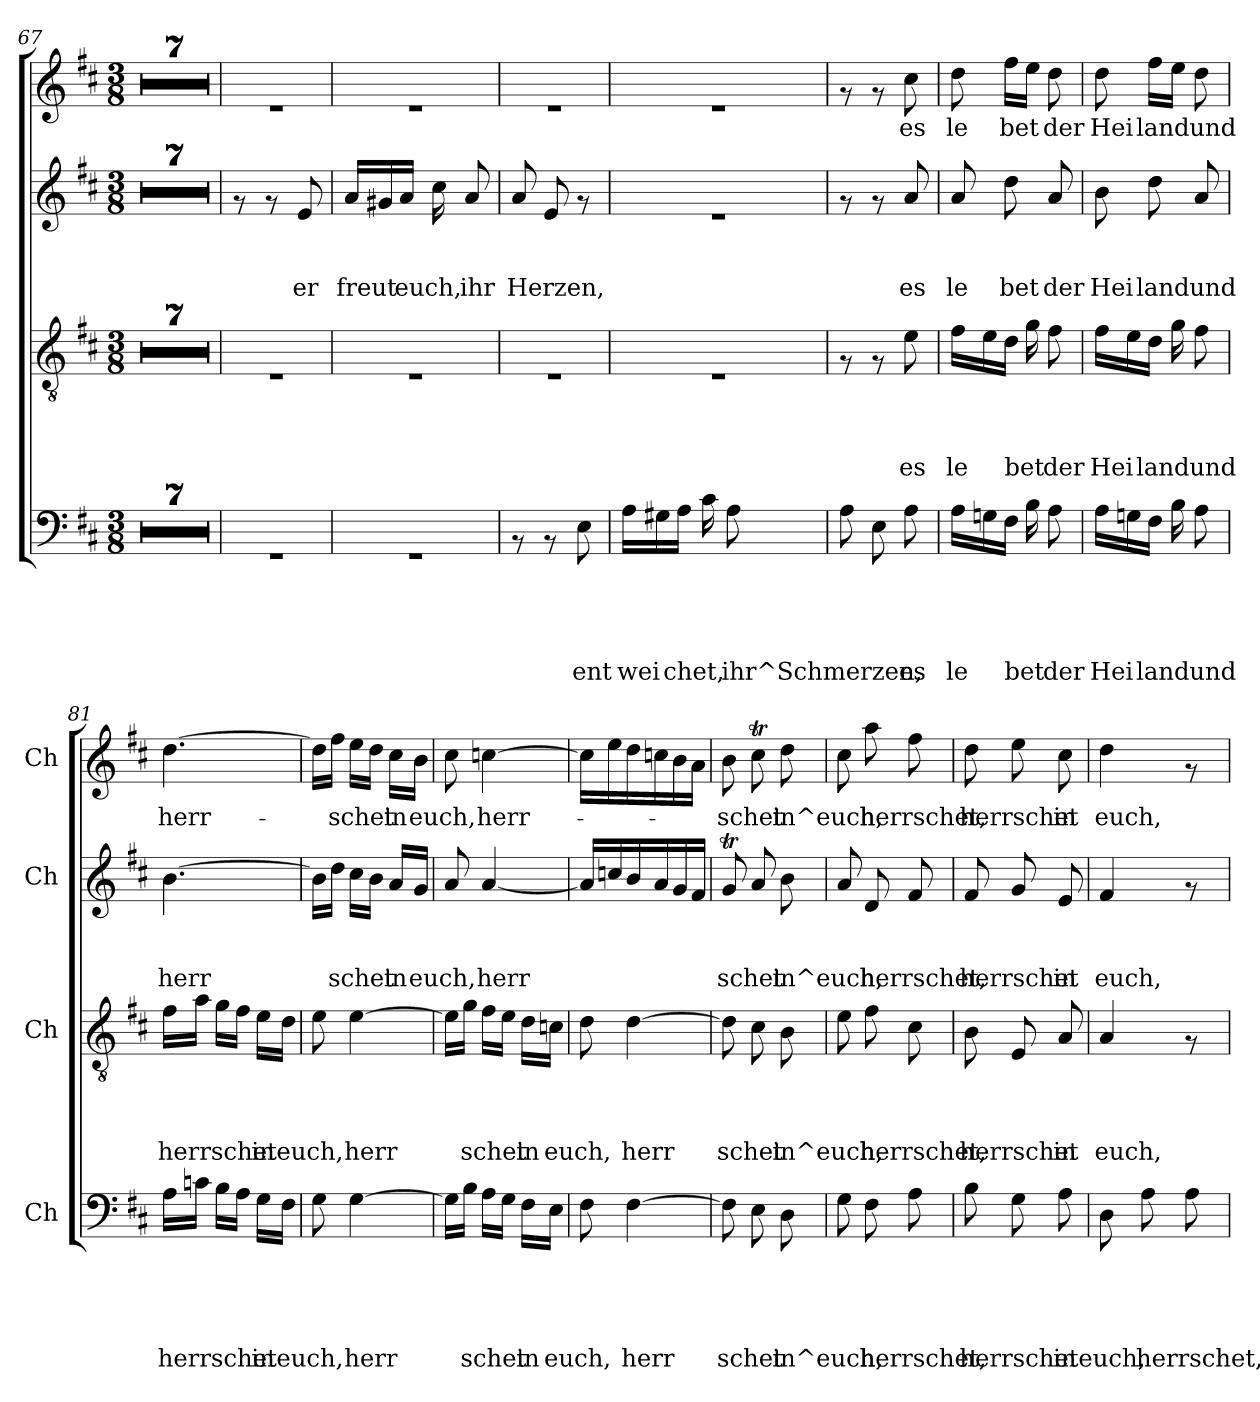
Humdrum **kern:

**kern	**text	**text	**text	**text	**text	**kern	**text	**text	**text	**text	**kern	**text	**text	**text	**kern	**text
*part4	*part4	*part4	*part4	*part4	*part4	*part3	*part3	*part3	*part3	*part3	*part2	*part2	*part2	*part2	*part1	*part1
*staff4	*staff4	*staff4	*staff4	*staff4	*staff4	*staff3	*staff3	*staff3	*staff3	*staff3	*staff2	*staff2	*staff2	*staff2	*staff1	*staff1
*I'Ch	*	*	*	*	*	*I'Ch	*	*	*	*	*I'Ch	*	*	*	*I'Ch	*
*clefF4	*	*	*	*	*	*clefGv2	*	*	*	*	*clefG2	*	*	*	*clefG2	*
*k[f#c#]	*	*	*	*	*	*k[f#c#]	*	*	*	*	*k[f#c#]	*	*	*	*k[f#c#]	*
*D:	*	*	*	*	*	*D:	*	*	*	*	*D:	*	*	*	*D:	*
*M3/8	*	*	*	*	*	*M3/8	*	*	*	*	*M3/8	*	*	*	*M3/8	*
=67	=67	=67	=67	=67	=67	=67	=67	=67	=67	=67	=67	=67	=67	=67	=67	=67
4.r	.	.	.	.	.	4.r	.	.	.	.	4.r	.	.	.	4.r	.
=68	=68	=68	=68	=68	=68	=68	=68	=68	=68	=68	=68	=68	=68	=68	=68	=68
4.r	.	.	.	.	.	4.r	.	.	.	.	4.r	.	.	.	4.r	.
=69	=69	=69	=69	=69	=69	=69	=69	=69	=69	=69	=69	=69	=69	=69	=69	=69
4.r	.	.	.	.	.	4.r	.	.	.	.	4.r	.	.	.	4.r	.
=70	=70	=70	=70	=70	=70	=70	=70	=70	=70	=70	=70	=70	=70	=70	=70	=70
4.r	.	.	.	.	.	4.r	.	.	.	.	4.r	.	.	.	4.r	.
=71	=71	=71	=71	=71	=71	=71	=71	=71	=71	=71	=71	=71	=71	=71	=71	=71
4.r	.	.	.	.	.	4.r	.	.	.	.	4.r	.	.	.	4.r	.
=72	=72	=72	=72	=72	=72	=72	=72	=72	=72	=72	=72	=72	=72	=72	=72	=72
4.r	.	.	.	.	.	4.r	.	.	.	.	4.r	.	.	.	4.r	.
=73	=73	=73	=73	=73	=73	=73	=73	=73	=73	=73	=73	=73	=73	=73	=73	=73
4.r	.	.	.	.	.	4.r	.	.	.	.	4.r	.	.	.	4.r	.
!!LO:LB:g=z
=74	=74	=74	=74	=74	=74	=74	=74	=74	=74	=74	=74	=74	=74	=74	=74	=74
4.rGG	.	.	.	.	.	4.rE	.	.	.	.	8rf	.	.	.	4.re	.
.	.	.	.	.	.	.	.	.	.	.	8rf	.	.	.	.	.
!	!	!	!	!	!	!	!	!	!	!	!	!	!	!LO:LY:b	!	!
.	.	.	.	.	.	.	.	.	.	.	8e/	.	.	er	.	.
=75	=75	=75	=75	=75	=75	=75	=75	=75	=75	=75	=75	=75	=75	=75	=75	=75
!	!	!	!	!	!	!	!	!	!	!	!	!	!	!LO:LY:b	!	!
4.rGG	.	.	.	.	.	4.rE	.	.	.	.	16a/LL	.	.	freut	4.re	.
.	.	.	.	.	.	.	.	.	.	.	16g#X/	.	.	.	.	.
!	!	!	!	!	!	!	!	!	!	!	!	!	!	!LO:LY:b	!	!
.	.	.	.	.	.	.	.	.	.	.	16a/JJ	.	.	euch,	.	.
.	.	.	.	.	.	.	.	.	.	.	16cc#\	.	.	.	.	.
!	!	!	!	!	!	!	!	!	!	!	!	!	!	!LO:LY:b	!	!
.	.	.	.	.	.	.	.	.	.	.	8a/	.	.	ihr	.	.
=76	=76	=76	=76	=76	=76	=76	=76	=76	=76	=76	=76	=76	=76	=76	=76	=76
!	!	!	!	!	!	!	!	!	!	!	!	!	!	!LO:LY:b	!	!
8rAA	.	.	.	.	.	4.rE	.	.	.	.	8a/	.	.	Herzen,	4.re	.
8rAA	.	.	.	.	.	.	.	.	.	.	8e/	.	.	.	.	.
!	!	!	!	!	!LO:LY:b	!	!	!	!	!	!	!	!	!	!	!
8E\	.	.	.	.	ent	.	.	.	.	.	8rf	.	.	.	.	.
=77	=77	=77	=77	=77	=77	=77	=77	=77	=77	=77	=77	=77	=77	=77	=77	=77
!	!	!	!	!	!LO:LY:b	!	!	!	!	!	!	!	!	!	!	!
16A\LL	.	.	.	.	wei	4.rE	.	.	.	.	4.re	.	.	.	4.re	.
16G#X\	.	.	.	.	.	.	.	.	.	.	.	.	.	.	.	.
!	!	!	!	!	!LO:LY:b	!	!	!	!	!	!	!	!	!	!	!
16A\JJ	.	.	.	.	chet,	.	.	.	.	.	.	.	.	.	.	.
16c#\	.	.	.	.	.	.	.	.	.	.	.	.	.	.	.	.
!	!	!	!	!	!LO:LY:b	!	!	!	!	!	!	!	!	!	!	!
8A\	.	.	.	.	ihr^Schmerzen,	.	.	.	.	.	.	.	.	.	.	.
=78	=78	=78	=78	=78	=78	=78	=78	=78	=78	=78	=78	=78	=78	=78	=78	=78
8A\	.	.	.	.	.	8rF	.	.	.	.	8rf	.	.	.	8rf	.
8E\	.	.	.	.	.	8rF	.	.	.	.	8rf	.	.	.	8rf	.
!	!	!	!	!	!LO:LY:b	!	!	!	!	!LO:LY:b	!	!	!	!LO:LY:b	!	!LO:LY:b
8A\	.	.	.	.	es	8e\	.	.	.	es	8a/	.	.	es	8cc#\	es
=79	=79	=79	=79	=79	=79	=79	=79	=79	=79	=79	=79	=79	=79	=79	=79	=79
!	!	!	!	!	!LO:LY:b	!	!	!	!	!LO:LY:b	!	!	!	!LO:LY:b	!	!LO:LY:b
16A\LL	.	.	.	.	le	16f#\LL	.	.	.	le	8a/	.	.	le	8dd\	le
16Gn\	.	.	.	.	.	16e\	.	.	.	.	.	.	.	.	.	.
!	!	!	!	!	!	!	!	!	!	!	!	!	!	!LO:LY:b	!	!LO:LY:b
16F#\JJ	.	.	.	.	.	16d\JJ	.	.	.	.	8dd\	.	.	bet	16ff#\LL	bet
!	!	!	!	!	!LO:LY:b	!	!	!	!	!LO:LY:b	!	!	!	!	!	!
16B\	.	.	.	.	bet	16g\	.	.	.	bet	.	.	.	.	16ee\JJ	.
!	!	!	!	!	!LO:LY:b	!	!	!	!	!LO:LY:b	!	!	!	!LO:LY:b	!	!LO:LY:b
8A\	.	.	.	.	der	8f#\	.	.	.	der	8a/	.	.	der	8dd\	der
=80	=80	=80	=80	=80	=80	=80	=80	=80	=80	=80	=80	=80	=80	=80	=80	=80
!	!	!	!	!	!LO:LY:b	!	!	!	!	!LO:LY:b	!	!	!	!LO:LY:b	!	!LO:LY:b
16A\LL	.	.	.	.	Hei	16f#\LL	.	.	.	Hei	8b\	.	.	Hei	8dd\	Hei
16Gn\	.	.	.	.	.	16e\	.	.	.	.	.	.	.	.	.	.
!	!	!	!	!	!LO:LY:b	!	!	!	!	!LO:LY:b	!	!	!	!LO:LY:b	!	!LO:LY:b
16F#\JJ	.	.	.	.	land	16d\JJ	.	.	.	land	8dd\	.	.	land	16ff#\LL	land
16B\	.	.	.	.	.	16g\	.	.	.	.	.	.	.	.	16ee\JJ	.
!	!	!	!	!	!LO:LY:b	!	!	!	!	!LO:LY:b	!	!	!	!LO:LY:b	!	!LO:LY:b
8A\	.	.	.	.	und	8f#\	.	.	.	und	8a/	.	.	und	8dd\	und
!!LO:PB:g=z
=81	=81	=81	=81	=81	=81	=81	=81	=81	=81	=81	=81	=81	=81	=81	=81	=81
!	!	!	!	!	!LO:LY:b	!	!	!	!	!LO:LY:b	!	!	!	!LO:LY:b	!	!LO:LY:b
16A\LL	.	.	.	.	herrschet	16f#\LL	.	.	.	herrschet	[>4.b\	.	.	herr	[>4.dd\	herr-
16cn\JJ	.	.	.	.	.	16a\JJ	.	.	.	.	.	.	.	.	.	.
16B\LL	.	.	.	.	.	16g\LL	.	.	.	.	.	.	.	.	.	.
16A\JJ	.	.	.	.	.	16f#\JJ	.	.	.	.	.	.	.	.	.	.
!	!	!	!	!	!LO:LY:b	!	!	!	!	!LO:LY:b	!	!	!	!	!	!
16G\LL	.	.	.	.	in	16e\LL	.	.	.	in	.	.	.	.	.	.
!	!	!	!	!	!LO:LY:b	!	!	!	!	!LO:LY:b	!	!	!	!	!	!
16F#\JJ	.	.	.	.	euch,	16d\JJ	.	.	.	euch,	.	.	.	.	.	.
=82	=82	=82	=82	=82	=82	=82	=82	=82	=82	=82	=82	=82	=82	=82	=82	=82
8G\	.	.	.	.	.	8e\	.	.	.	.	16b\LL]	.	.	.	16dd\LL]	.
.	.	.	.	.	.	.	.	.	.	.	16dd\JJ	.	.	.	16ff#\JJ	.
!	!	!	!	!	!LO:LY:b	!	!	!	!	!LO:LY:b	!	!	!	!LO:LY:b	!	!LO:LY:b
[>4G\	.	.	.	.	herr	[>4e\	.	.	.	herr	16cc#\LL	.	.	schet	16ee\LL	-schet
.	.	.	.	.	.	.	.	.	.	.	16b\JJ	.	.	.	16dd\JJ	.
!	!	!	!	!	!	!	!	!	!	!	!	!	!	!LO:LY:b	!	!LO:LY:b
.	.	.	.	.	.	.	.	.	.	.	16a/LL	.	.	in	16cc#\LL	in
!	!	!	!	!	!	!	!	!	!	!	!	!	!	!LO:LY:b	!	!LO:LY:b
.	.	.	.	.	.	.	.	.	.	.	16g/JJ	.	.	euch,	16b\JJ	euch,
=83	=83	=83	=83	=83	=83	=83	=83	=83	=83	=83	=83	=83	=83	=83	=83	=83
16G\LL]	.	.	.	.	.	16e\LL]	.	.	.	.	8a/	.	.	.	8cc#\	.
16B\JJ	.	.	.	.	.	16g\JJ	.	.	.	.	.	.	.	.	.	.
!	!	!	!	!	!LO:LY:b	!	!	!	!	!LO:LY:b	!	!	!	!LO:LY:b	!	!LO:LY:b
16A\LL	.	.	.	.	schet	16f#\LL	.	.	.	schet	[<4a/	.	.	herr	[>4ccn\	herr-
16G\JJ	.	.	.	.	.	16e\JJ	.	.	.	.	.	.	.	.	.	.
!	!	!	!	!	!LO:LY:b	!	!	!	!	!LO:LY:b	!	!	!	!	!	!
16F#\LL	.	.	.	.	in	16d\LL	.	.	.	in	.	.	.	.	.	.
!	!	!	!	!	!LO:LY:b	!	!	!	!	!LO:LY:b	!	!	!	!	!	!
16E\JJ	.	.	.	.	euch,	16cn\JJ	.	.	.	euch,	.	.	.	.	.	.
=84	=84	=84	=84	=84	=84	=84	=84	=84	=84	=84	=84	=84	=84	=84	=84	=84
8F#\	.	.	.	.	.	8d\	.	.	.	.	16a/LL]	.	.	.	16cc\LL]	.
.	.	.	.	.	.	.	.	.	.	.	16ccn/	.	.	.	16ee\	.
!	!	!	!	!	!LO:LY:b	!	!	!	!	!LO:LY:b	!	!	!	!	!	!
[>4F#\	.	.	.	.	herr	[>4d\	.	.	.	herr	16b/	.	.	.	16dd\	.
.	.	.	.	.	.	.	.	.	.	.	16a/	.	.	.	16ccn\	.
.	.	.	.	.	.	.	.	.	.	.	16g/	.	.	.	16b\	.
.	.	.	.	.	.	.	.	.	.	.	16f#/JJ	.	.	.	16a\JJ	.
=85	=85	=85	=85	=85	=85	=85	=85	=85	=85	=85	=85	=85	=85	=85	=85	=85
!	!	!	!	!	!LO:LY:b	!	!	!	!	!LO:LY:b	!	!	!	!LO:LY:b	!	!LO:LY:b
8F#\]	.	.	.	.	schet	8d\]	.	.	.	schet	8gT/	.	.	schet	8b\	-schet
8E\	.	.	.	.	.	8c#\	.	.	.	.	8a/	.	.	.	8cc#t\	.
!	!	!	!	!	!LO:LY:b	!	!	!	!	!LO:LY:b	!	!	!	!LO:LY:b	!	!LO:LY:b
8D\	.	.	.	.	in^euch,	8B\	.	.	.	in^euch,	8b\	.	.	in^euch,	8dd\	in^euch,
=86	=86	=86	=86	=86	=86	=86	=86	=86	=86	=86	=86	=86	=86	=86	=86	=86
8G\	.	.	.	.	.	8e\	.	.	.	.	8a/	.	.	.	8cc#\	.
!	!	!	!	!	!LO:LY:b	!	!	!	!	!LO:LY:b	!	!	!	!LO:LY:b	!	!LO:LY:b
8F#\	.	.	.	.	herrschet,	8f#\	.	.	.	herrschet,	8d/	.	.	herrschet,	8aa\	herrschet,
8A\	.	.	.	.	.	8c#\	.	.	.	.	8f#/	.	.	.	8ff#\	.
=87	=87	=87	=87	=87	=87	=87	=87	=87	=87	=87	=87	=87	=87	=87	=87	=87
!	!	!	!	!	!LO:LY:b	!	!	!	!	!LO:LY:b	!	!	!	!LO:LY:b	!	!LO:LY:b
8B\	.	.	.	.	herrschet	8B\	.	.	.	herrschet	8f#/	.	.	herrschet	8dd\	herrschet
8G\	.	.	.	.	.	8E/	.	.	.	.	8g/	.	.	.	8ee\	.
!	!	!	!	!	!LO:LY:b	!	!	!	!	!LO:LY:b	!	!	!	!LO:LY:b	!	!LO:LY:b
8A\	.	.	.	.	in	8A/	.	.	.	in	8e/	.	.	in	8cc#\	in
!!LO:LB:g=z
=88	=88	=88	=88	=88	=88	=88	=88	=88	=88	=88	=88	=88	=88	=88	=88	=88
!	!	!	!	!	!LO:LY:b	!	!	!	!	!LO:LY:b	!	!	!	!LO:LY:b	!	!LO:LY:b
8D\	.	.	.	.	euch,	4A/	.	.	.	euch,	4f#/	.	.	euch,	4dd\	euch,
!	!	!	!	!	!LO:LY:b	!	!	!	!	!	!	!	!	!	!	!
8A\	.	.	.	.	herrschet,	.	.	.	.	.	.	.	.	.	.	.
8A\	.	.	.	.	.	8rF	.	.	.	.	8rf	.	.	.	8rf	.
=	=	=	=	=	=	=	=	=	=	=	=	=	=	=	=	=
*-	*-	*-	*-	*-	*-	*-	*-	*-	*-	*-	*-	*-	*-	*-	*-	*-
